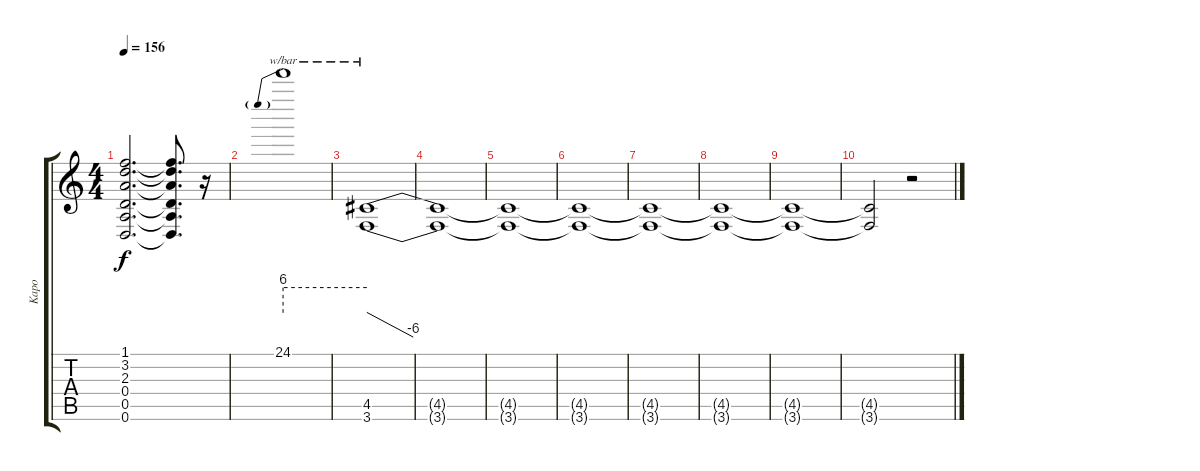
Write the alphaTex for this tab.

\track ("Kapo" "Kapo") {instrument distortionguitar}
\staff {score tabs}
\tuning (E4 B3 G3 D3 A2 D2) {hide}
\ts (4 4)
\tempo 156
\clef g2
\ks c
(1.1{t} 3.2{t} 2.3{t} 0.4{t} 0.5{t} 0.6{t}).2{d dy f} (1.1{t} 3.2{t} 2.3{t} 0.4{t} 0.5{t} 0.6{t}).8{d} r.16{volume 4} |
24.1.1{tbe (predive default 0 24 60 24) volume 13} |
(4.5 3.6).1{tbe (dive default 0 0 60 -24)} |
(4.5{t} 3.6{t}).1 |
(4.5{t} 3.6{t}).1 |
(4.5{t} 3.6{t}).1 |
(4.5{t} 3.6{t}).1 |
(4.5{t} 3.6{t}).1 |
(4.5{t} 3.6{t}).1 |
(4.5{t} 3.6{t}).2 r.2
